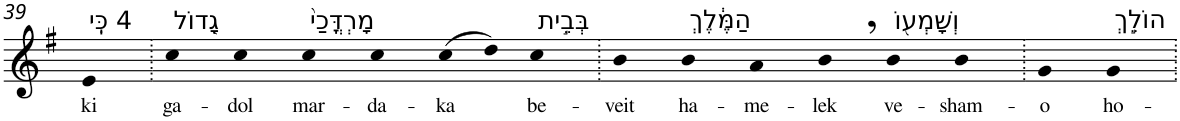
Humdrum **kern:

**kern	**text
*part1	*part1
*staff1	*staff1
*I"Piano	*
*I'Pno	*
!!LO:PB:g=z
*clefG2	*
*k[f#]	*
*G:	*
=39	=39
!LO:TX:a:t=4 כִּֽי	!
!	!LO:LY:b
4e	ki
=40.	=40.
!LO:TX:a:t=גָ֤דוֹל	!
!	!LO:LY:b
4cc	ga-
!	!LO:LY:b
4cc	-dol
!LO:TX:a:t=מָרְדֳּכַי֙	!
!	!LO:LY:b
4cc	mar-
!	!LO:LY:b
4cc	-da-
!	!LO:LY:b
(>8cc	-ka
8dd)	.
!LO:TX:a:t=בְּבֵ֣ית	!
!	!LO:LY:b
4cc	be-
=41.	=41.
!	!LO:LY:b
4b	-veit
!LO:TX:a:t=הַמֶּ֔לֶךְ	!
!	!LO:LY:b
4b	ha-
!	!LO:LY:b
4a	-me-
!	!LO:LY:b
4b,	-lek
!LO:TX:a:t=וְשָׁמְע֖וֹ	!
!	!LO:LY:b
4b	ve-
!	!LO:LY:b
4b	-sham-
=42.	=42.
!	!LO:LY:b
4g	-o
!LO:TX:a:t=הוֹלֵ֣ךְ	!
!	!LO:LY:b
4g	ho-
=.	=.
*-	*-
